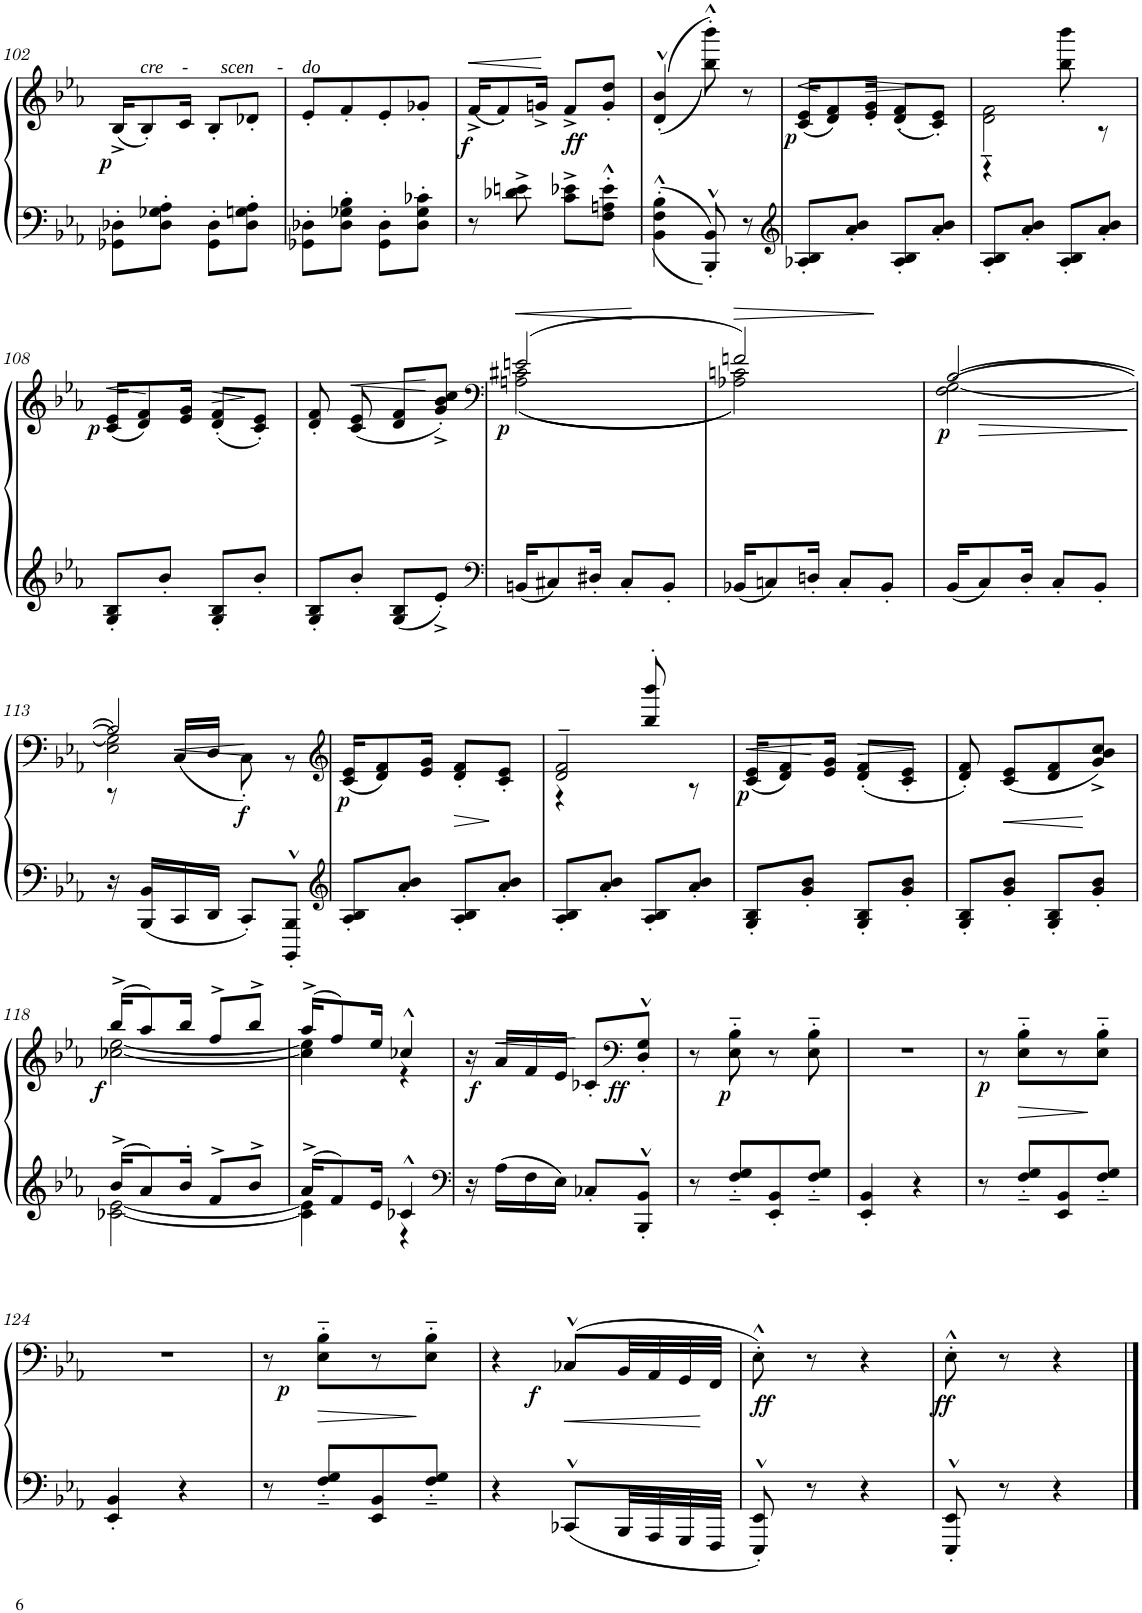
**kern	**kern	**dynam
*part1	*part1	*part1
*staff2	*staff1	*staff1/2
*I"PIANO	*	*
*I'Pno	*	*
!!LO:PB:g=z
*clefF4	*clefG2	*
*k[b-e-a-]	*k[b-e-a-]	*
*	*M2/4	*
=102	=102	=102
!	!	!LO:DY:b
8GG-X\' 8D-X\'L	(16B-^/KL	p
!	!LO:TX:a:i:t=cre    -       scen     -    do	!
.	8B-'/)	.
8D-\' 8G-X\' 8A-\'J	.	.
.	16c/Jk	.
8GG-\' 8D-\'L	8B-'/L	.
8D-\' 8Gn\' 8A-\'J	8d-X'/J	.
=103	=103	=103
8GG-X\' 8D-X\'L	8e-'/L	.
8D-\' 8G-X\' 8B-\'J	8f'/	.
8GG-\' 8D-\'L	8e-'/	.
8D-\' 8G-\' 8c-X\'J	8g-X'/J	.
=104	=104	=104
!	!	!LO:HP:b
!	!	!LO:DY:n=1:b
8r	(16f^/KL	< f
.	8f'/)	.
8d-X\^ 8en\^	.	.
.	16gn^/Jk	.
!	!	!LO:DY:n=2:b
8c\^ 8e-X\^L	8f^/L	ff
8F\'^^ 8An\'^^ 8e-\'^^J	8g/' 8dd/'J	.
=105	=105	=105
4BB-\'^^ 4F\'^^ 4B-\'^^	(>(<4d/'^^ 4b-/'^^	.
8BBB-/'^^ 8BB-/'^^	8bb-\'^^ 8bbb-\'^^))	.
8r	8r	.
=106	=106	=106
*clefG2	*	*
!	!	!LO:HP:b
!	!	!LO:DY:n=1:b
8A-X/' 8B-/'L	(16c/ 16e-/KL	< p
.	8d/ 8f/)	[
8a-/' 8b-/'J	.	.
!	!	!LO:HP:b
.	16e-/' 16g/'Jk	>
8A-/' 8B-/'L	(8d/' 8f/'L	.
8a-/' 8b-/'J	8c/' 8e-/'J)	[
=107	=107	=107
*	*^	*
8A-/' 8B-/'L	2d\~ 2f\~	4r	.
8a-/' 8b-/'J	.	.	.
8A-/' 8B-/'L	.	8bb-\' 8bbb-\'	.
8a-/' 8b-/'J	.	8r	.
!!LO:LB:g=z
=108	=108	=108	=108
!	!	!	!LO:HP:b
!	!	!	!LO:DY:n=1:b
*	*v	*v	*
8G/' 8B-/'L	(16c/ 16e-/KL	< p
.	8d/ 8f/)	.
8b-'/J	.	.
.	16e-/ 16g/Jk	]
!	!	!LO:HP:b
8G/' 8B-/'L	(8d/' 8f/'L	>
8b-'/J	8c/' 8e-/'J)	[
=109	=109	=109
8G/' 8B-/'L	8d/' 8f/'	.
!	!	!LO:HP:b
8b-'/J	(8c/ 8e-/	<
8G/ 8B-/L	8d/ 8f/L	.
8e-'^/J	8g/'^ 8b-/'^ 8cc/'^J)	]
=110	=110	=110
*clefF4	*clefF4	*
!	!	!LO:HP:b
*	*^	*
!	!	!	!LO:DY:n=1:b
16BBn/KL	(<(<2An\ 2c#X\	(>2en/	< p
8C#X/	.	.	.
16D#X'/Jk	.	.	.
8C#'/L	.	.	.
8BB'/J	.	.	.
*	*v	*v	*
.	.	[
=111	=111	=111
!	!	!LO:HP:b
*	*^	*
16BB-X/KL	2A-X\ 2cn\))	2fn/)	>
8Cn/	.	.	.
16Dn'/Jk	.	.	.
8C'/L	.	.	.
8BB-'/J	.	.	.
*	*v	*v	*
.	.	[
=112	=112	=112
*	*^	*
!	!	!	!LO:DY:b
16BB-/KL	(2F\ [2G\	[2B-/	p
!	!	!	!LO:HP:b=2
8C/	.	.	>
16D'/Jk	.	.	.
8C'/L	.	.	.
8BB-'/J	.	.	.
*	*v	*v	*
.	.	]
!!LO:LB:g=z
=113	=113	=113
*	*^	*
*	*	*^	*
16r	2E-\ 2G\])	2B-/]	8r	.
16BBB-/ 16BB-/LL	.	.	.	.
!	!	!	!	!LO:HP:b
16CC/	.	.	(16C/LL	<
16DD/JJ	.	.	16D/JJ	.
!	!	!	!	!LO:DY:n=1:b
8CC'/L	.	.	8C'\)	] f
8BBBB-/'^^ 8BBB-/'^^J	.	.	8r	.
*	*v	*v	*v	*
=114	=114	=114
*clefG2	*clefG2	*
*	*^	*
*	*	*^	*
!	!	!	!	!LO:DY:b
*	*v	*v	*v	*
8A-/' 8B-/'L	(16c/ 16e-/KL	p
.	8d/ 8f/)	.
8a-/' 8b-/'J	.	.
.	16e-/ 16g/Jk	.
!	!	!LO:HP:b
8A-/' 8B-/'L	8d/' 8f/'L	>
8a-/' 8b-/'J	8c/' 8e-/'J	[
=115	=115	=115
*	*^	*
8A-/' 8B-/'L	2d/~ 2f/~	4r	.
8a-/' 8b-/'J	.	.	.
8A-/' 8B-/'L	.	8bb-/' 8bbb-/'	.
8a-/' 8b-/'J	.	8r	.
=116	=116	=116	=116
!	!	!	!LO:HP:b
!	!	!	!LO:DY:n=1:b
*	*v	*v	*
8G/' 8B-/'L	(16c/ 16e-/KL	< p
.	8d/ 8f/)	.
8g/' 8b-/'J	.	.
.	16e-/ 16g/Jk	]
!	!	!LO:HP:b
8G/' 8B-/'L	(8d/' 8f/'L	>
8g/' 8b-/'J	8c/' 8e-/'J	[
=117	=117	=117
8G/' 8B-/'L	8d/' 8f/')	.
!	!	!LO:HP:b
8g/' 8b-/'J	(8c/ 8e-/L	<
8G/' 8B-/'L	8d/ 8f/	.
8g/' 8b-/'J	8g/^ 8b-/^ 8cc/^J)	]
!!LO:LB:g=z
=118	=118	=118
*^	*^	*
!	!	!	!	!LO:DY:b
16b-^/KL	[<2c-X\ [<2e-\	(16bb-^/KL	[<2cc-X\ [<2ee-\	f
8a-/	.	8aa-/)	.	.
16b-'/Jk	.	16bb-/Jk	.	.
8f^/L	.	8ff^/L	.	.
8b-^/J	.	8bb-^/J	.	.
=119	=119	=119	=119	=119
16a-^/KL	4c-\] 4e-\]	(16aa-^/KL	4cc-\] 4ee-\]	.
8f/	.	8ff/)	.	.
16e-/Jk	.	16ee-/Jk	.	.
4c-X^^/	4r	4cc-X^^/	4r	.
*v	*v	*	*	*
*	*v	*v	*
=120	=120	=120
*clefF4	*	*
16r	16r	.
!	!	!LO:HP:b
!	!	!LO:DY:n=1:b
16A-\LL	16a-/LL	< f
16F\	16f/	.
16E-\JJ	16e-/JJ	.
8C-X'/L	8c-X'/L	[
*	*clefF4	*
!	!	!LO:DY:n=2:b
8BBB-/'^^ 8BB-/'^^J	8D/'^^ 8G/'^^J	ff
=121	=121	=121
8r	8r	.
!	!	!LO:DY:b
8F/'~ 8G/'~L	8E-\'~ 8B-\'~	p
8EE-/' 8BB-/'	8r	.
8F/'~ 8G/'~J	8E-\'~ 8B-\'~	.
=122	=122	=122
4EE-/' 4BB-/'	2r	.
4r	.	.
=123	=123	=123
8r	8r	.
!	!	!LO:HP:b
!	!	!LO:DY:n=1:b
8F/'~ 8G/'~L	8E-\'~ 8B-\'~L	> p
8EE-/ 8BB-/	8r	.
8F/'~ 8G/'~J	8E-\'~ 8B-\'~J	[
!!LO:LB:g=z
=124	=124	=124
4EE-/' 4BB-/'	2r	.
4r	.	.
=125	=125	=125
8r	8r	.
!	!	!LO:HP:b
!	!	!LO:DY:n=1:b
8F/'~ 8G/'~L	8E-\'~ 8B-\'~L	> p
8EE-/ 8BB-/	8r	.
8F/'~ 8G/'~J	8E-\'~ 8B-\'~J	]
=126	=126	=126
4r	4r	.
!	!	!LO:DY:b
8CC-X^^/L	(8C-X^^/L	f
32BBB-/LL	32BB-/LL	.
32AAA-/	32AA-/	.
32GGG/	32GG/	.
32FFF/JJJ	32FF/JJJ	]
=127	=127	=127
8EEE-/'^^ 8EE-/'^^	8E-'^^\)	.
!	!	!LO:DY:b
8r	8r	ff
4r	4r	.
=128	=128	=128
!	!	!LO:DY:b
8EEE-/'^^ 8EE-/'^^	8E-'^^\	ff
8r	8r	.
4r	4r	.
==	==	==
*-	*-	*-
